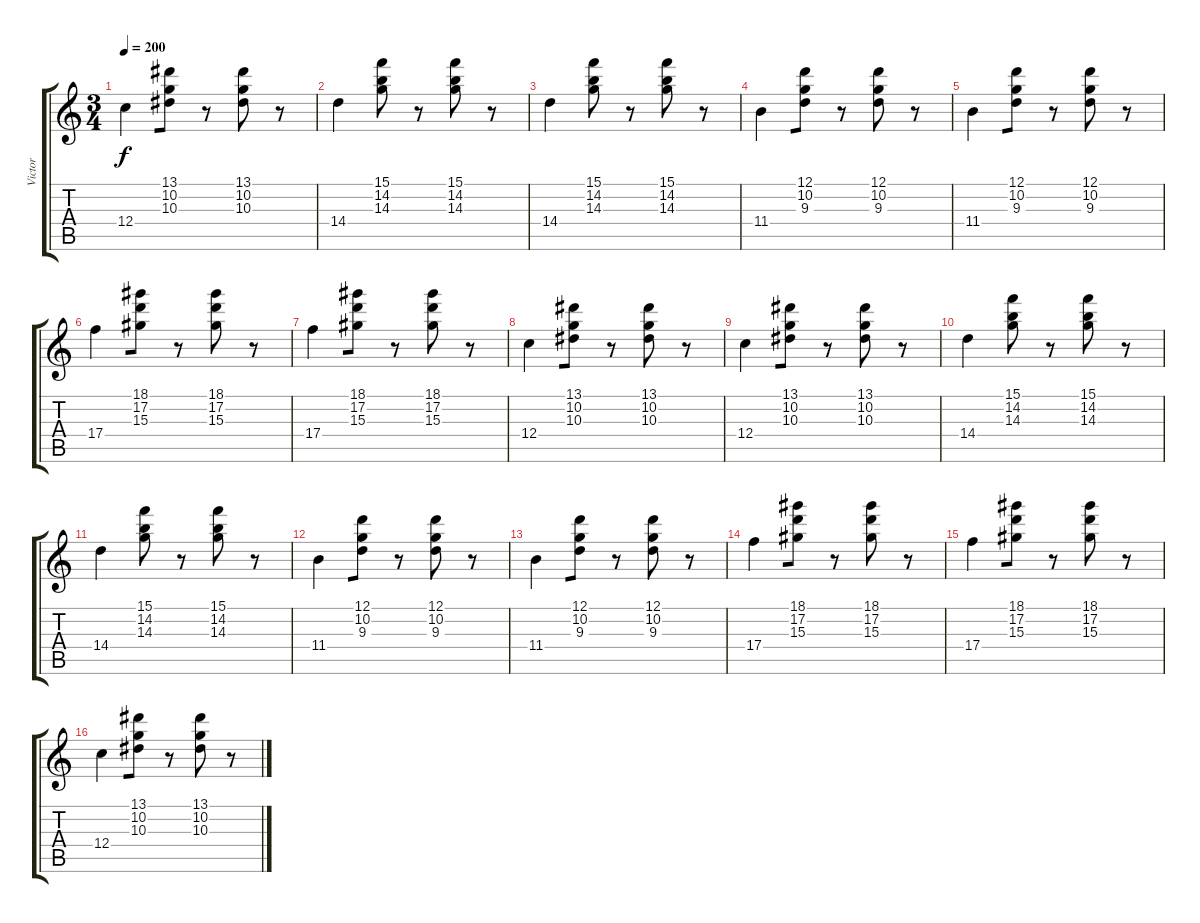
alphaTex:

\track ("Victor" "Victor") {instrument overdrivenguitar}
\staff {score tabs}
\tuning (D4 A3 F3 C3 G2 C2) {hide}
\ts (3 4)
\tempo 200
\clef g2
\ks c
12.4.4{dy f beam merge} (13.1 10.2 10.3).8 r.8 (13.1 10.2 10.3).8{beam merge} r.8 |
14.4.4 (15.1 14.2 14.3).8 r.8 (15.1 14.2 14.3).8 r.8 |
14.4.4 (15.1 14.2 14.3).8 r.8 (15.1 14.2 14.3).8 r.8 |
11.4.4{beam merge} (12.1 10.2 9.3).8 r.8{beam merge} (12.1 10.2 9.3).8 r.8 |
11.4.4{beam merge} (12.1 10.2 9.3).8 r.8{beam merge} (12.1 10.2 9.3).8 r.8 |
17.4.4{beam merge} (18.1 17.2 15.3).8 r.8 (18.1 17.2 15.3).8{beam merge} r.8 |
17.4.4{beam merge} (18.1 17.2 15.3).8 r.8 (18.1 17.2 15.3).8{beam merge} r.8 |
12.4.4{beam merge} (13.1 10.2 10.3).8 r.8 (13.1 10.2 10.3).8{beam merge} r.8 |
12.4.4{beam merge} (13.1 10.2 10.3).8 r.8 (13.1 10.2 10.3).8{beam merge} r.8 |
14.4.4 (15.1 14.2 14.3).8 r.8 (15.1 14.2 14.3).8 r.8 |
14.4.4 (15.1 14.2 14.3).8 r.8 (15.1 14.2 14.3).8 r.8 |
11.4.4{beam merge} (12.1 10.2 9.3).8 r.8{beam merge} (12.1 10.2 9.3).8 r.8 |
11.4.4{beam merge} (12.1 10.2 9.3).8 r.8{beam merge} (12.1 10.2 9.3).8 r.8 |
17.4.4{beam merge} (18.1 17.2 15.3).8 r.8 (18.1 17.2 15.3).8{beam merge} r.8 |
17.4.4{beam merge} (18.1 17.2 15.3).8 r.8 (18.1 17.2 15.3).8{beam merge} r.8 |
12.4.4{beam merge} (13.1 10.2 10.3).8 r.8 (13.1 10.2 10.3).8{beam merge} r.8
